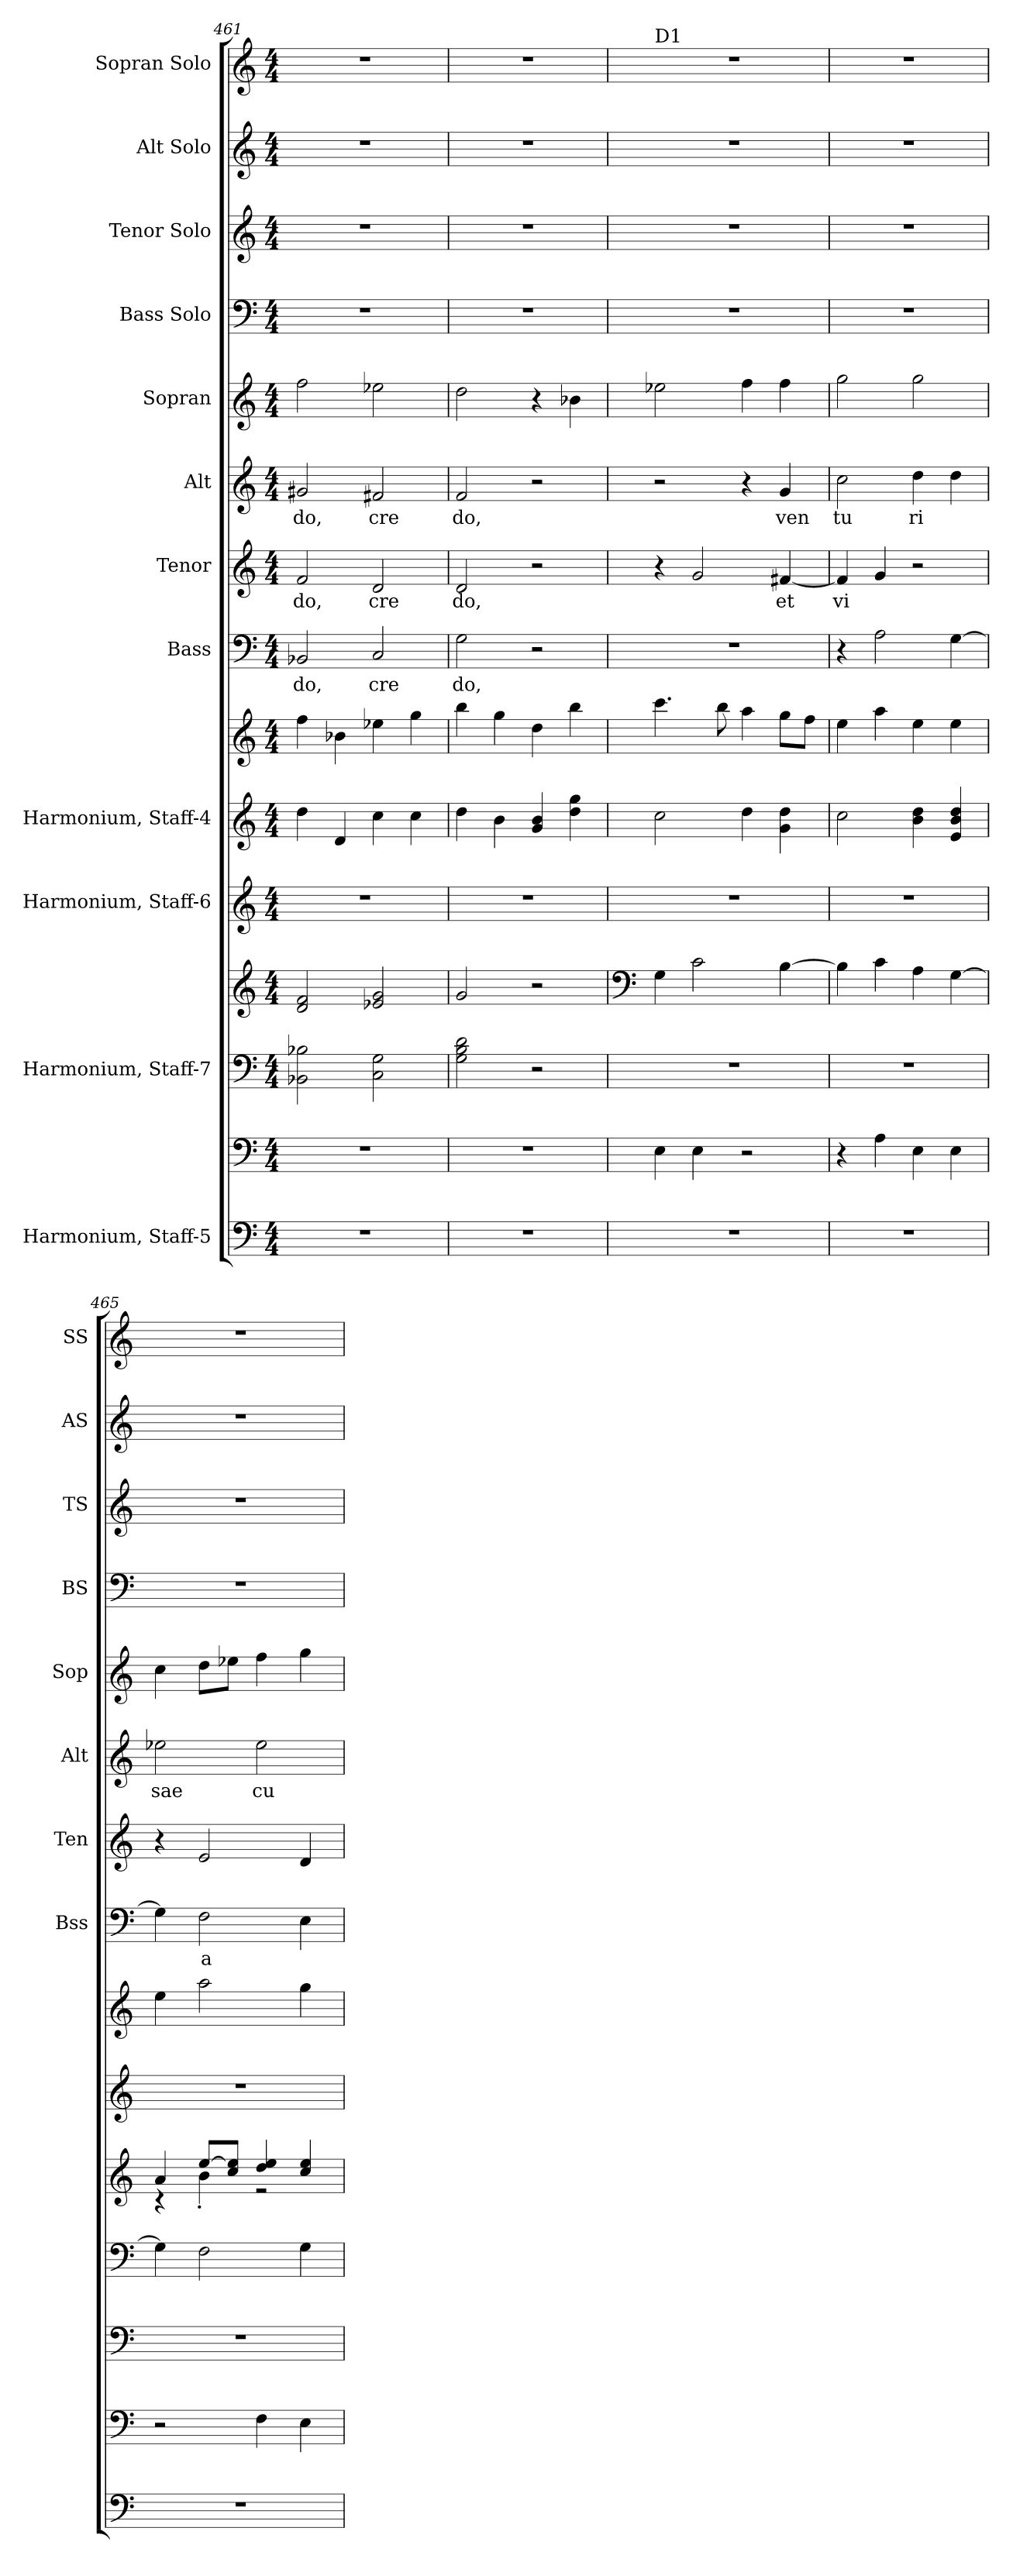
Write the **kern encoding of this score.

**kern	**kern	**kern	**kern	**kern	**kern	**kern	**kern	**text	**kern	**text	**kern	**text	**kern	**kern	**kern	**kern	**kern
*part12	*part12	*part11	*part11	*part10	*part9	*part9	*part8	*part8	*part7	*part7	*part6	*part6	*part5	*part4	*part3	*part2	*part1
*staff15	*staff14	*staff13	*staff12	*staff11	*staff10	*staff9	*staff8	*staff8	*staff7	*staff7	*staff6	*staff6	*staff5	*staff4	*staff3	*staff2	*staff1
*I"Harmonium, Staff-5	*	*I"Harmonium, Staff-7	*	*I"Harmonium, Staff-6	*I"Harmonium, Staff-4	*	*I"Bass	*	*I"Tenor	*	*I"Alt	*	*I"Sopran	*I"Bass Solo	*I"Tenor Solo	*I"Alt Solo	*I"Sopran Solo
*	*	*	*	*	*	*	*I'Bss	*	*I'Ten	*	*I'Alt	*	*I'Sop	*I'BS	*I'TS	*I'AS	*I'SS
*clefF4	*clefF4	*clefF4	*clefG2	*clefG2	*clefG2	*clefG2	*clefF4	*	*clefG2	*	*clefG2	*	*clefG2	*clefF4	*clefG2	*clefG2	*clefG2
*	*	*	*	*	*	*	*	*	*ITrd4c7	*	*ITrd2c3	*	*ITrd2c3	*	*ITrd4c7	*	*ITrd2c3
*k[]	*k[]	*k[]	*k[]	*k[]	*k[]	*k[]	*k[]	*	*k[b-]	*	*k[f#c#g#]	*	*k[f#c#g#]	*k[]	*k[b-]	*k[]	*k[f#c#g#]
*M4/4	*M4/4	*M4/4	*M4/4	*M4/4	*M4/4	*M4/4	*M4/4	*	*M4/4	*	*M4/4	*	*M4/4	*M4/4	*M4/4	*M4/4	*M4/4
=461	=461	=461	=461	=461	=461	=461	=461	=461	=461	=461	=461	=461	=461	=461	=461	=461	=461
1r	1r	2BB-X\ 2B-X\	2d/ 2f/	1r	4dd\	4ff\	2BB-X/	do,	2B-/	do,	2e#X/	do,	2dd\	1r	1r	1r	1r
.	.	.	.	.	4d/	4b-X\	.	.	.	.	.	.	.	.	.	.	.
.	.	2C\ 2G\	2e-X/ 2g/	.	4cc\	4ee-X\	2C/	cre	2G/	cre	2d#X/	cre	2ccn\	.	.	.	.
.	.	.	.	.	4cc\	4gg\	.	.	.	.	.	.	.	.	.	.	.
=462	=462	=462	=462	=462	=462	=462	=462	=462	=462	=462	=462	=462	=462	=462	=462	=462	=462
1r	1r	2G\ 2B\ 2d\	2g/	1r	4dd\	4bb\	2G\	do,	2G/	do,	2d/	do,	2b\	1r	1r	1r	1r
.	.	.	.	.	4b\	4gg\	.	.	.	.	.	.	.	.	.	.	.
.	.	2r	2r	.	4g/ 4b/	4dd\	2r	.	2r	.	2r	.	4r	.	.	.	.
.	.	.	.	.	4dd\ 4gg\	4bb\	.	.	.	.	.	.	4gn\	.	.	.	.
!!LO:PB:g=z
=463	=463	=463	=463	=463	=463	=463	=463	=463	=463	=463	=463	=463	=463	=463	=463	=463	=463
*	*	*	*clefF4	*	*	*	*	*	*	*	*	*	*	*	*	*	*
!	!	!	!	!	!	!	!	!	!	!	!	!	!	!	!	!	!LO:TX:a:t=D1
1r	4E\	1r	4G\	1r	2cc\	4.ccc\	1r	.	4r	.	2r	.	2ccn\	1r	1r	1r	1r
.	4E\	.	2c\	.	.	.	.	.	2c/	.	.	.	.	.	.	.	.
.	.	.	.	.	.	8bb\	.	.	.	.	.	.	.	.	.	.	.
.	2r	.	.	.	4dd\	4aa\	.	.	.	.	4r	.	4dd\	.	.	.	.
.	.	.	[4B\	.	4g\ 4dd\	8gg\L	.	.	[4Bn/	et	4e/	ven	4dd\	.	.	.	.
.	.	.	.	.	.	8ff\J	.	.	.	.	.	.	.	.	.	.	.
=464	=464	=464	=464	=464	=464	=464	=464	=464	=464	=464	=464	=464	=464	=464	=464	=464	=464
1r	4r	1r	4B\]	1r	2cc\	4ee\	4r	.	4B/]	vi	2a\	tu	2ee\	1r	1r	1r	1r
.	4A\	.	4c\	.	.	4aa\	2A\	.	4c/	.	.	.	.	.	.	.	.
.	4E\	.	4A\	.	4b\ 4dd\	4ee\	.	.	2r	.	4b\	ri	2ee\	.	.	.	.
.	4E\	.	[4G\	.	4e/ 4b/ 4dd/	4ee\	[4G\	.	.	.	4b\	.	.	.	.	.	.
=465	=465	=465	=465	=465	=465	=465	=465	=465	=465	=465	=465	=465	=465	=465	=465	=465	=465
*	*	*	*	*^	*	*	*	*	*	*	*	*	*	*	*	*	*
1r	2r	1r	4G\]	4a/	4r	1r	4ee\	4G\]	.	4r	.	2ccn\	sae	4a\	1r	1r	1r	1r
.	.	.	2F\	[8ee/L	4b'\	.	2aa\	2F\	a	2A/	.	.	.	8b\L	.	.	.	.
.	.	.	.	8cc/ 8ee/]J	.	.	.	.	.	.	.	.	.	8ccn\J	.	.	.	.
.	4F\	.	.	4dd/ 4ee/	2r	.	.	.	.	.	.	2cc\	cu	4dd\	.	.	.	.
.	4E\	.	4G\	4cc/ 4ee/	.	.	4gg\	4E\	.	4G/	.	.	.	4ee\	.	.	.	.
*	*	*	*	*v	*v	*	*	*	*	*	*	*	*	*	*	*	*	*
=	=	=	=	=	=	=	=	=	=	=	=	=	=	=	=	=	=
*-	*-	*-	*-	*-	*-	*-	*-	*-	*-	*-	*-	*-	*-	*-	*-	*-	*-
